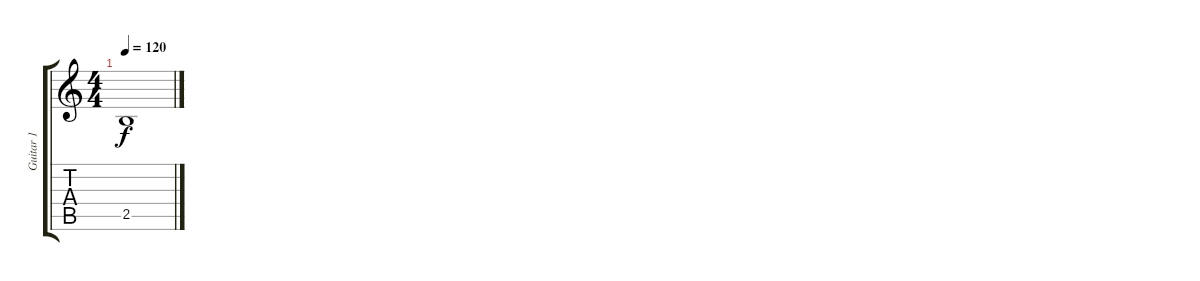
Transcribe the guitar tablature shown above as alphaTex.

\track ("Guitar 1" "Guitar 1") {instrument overdrivenguitar}
\staff {score tabs}
\tuning (E4 B3 G3 D3 A2 E2) {hide}
\ts (4 4)
\tempo 120
\clef g2
\ks c
2.5.1{dy f}
